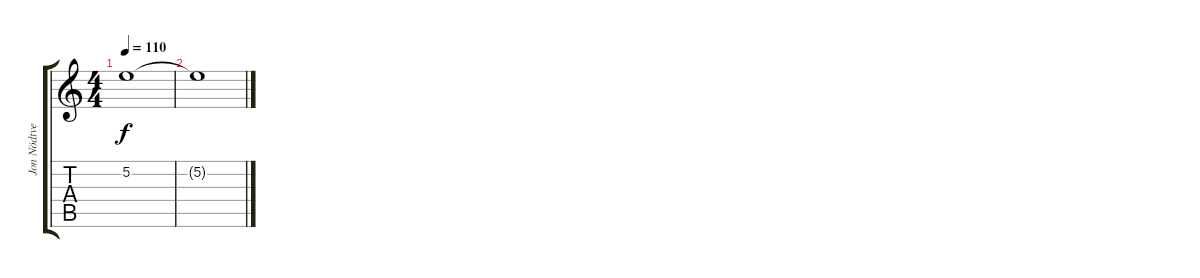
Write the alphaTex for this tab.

\track ("Jon Nödtveidt" "Jon Nödtve") {instrument overdrivenguitar}
\staff {score tabs}
\tuning (E4 B3 G3 D3 A2 E2) {hide}
\ts (4 4)
\tempo 110
\clef g2
\ks c
5.2.1{dy f} |
5.2{t}.1
